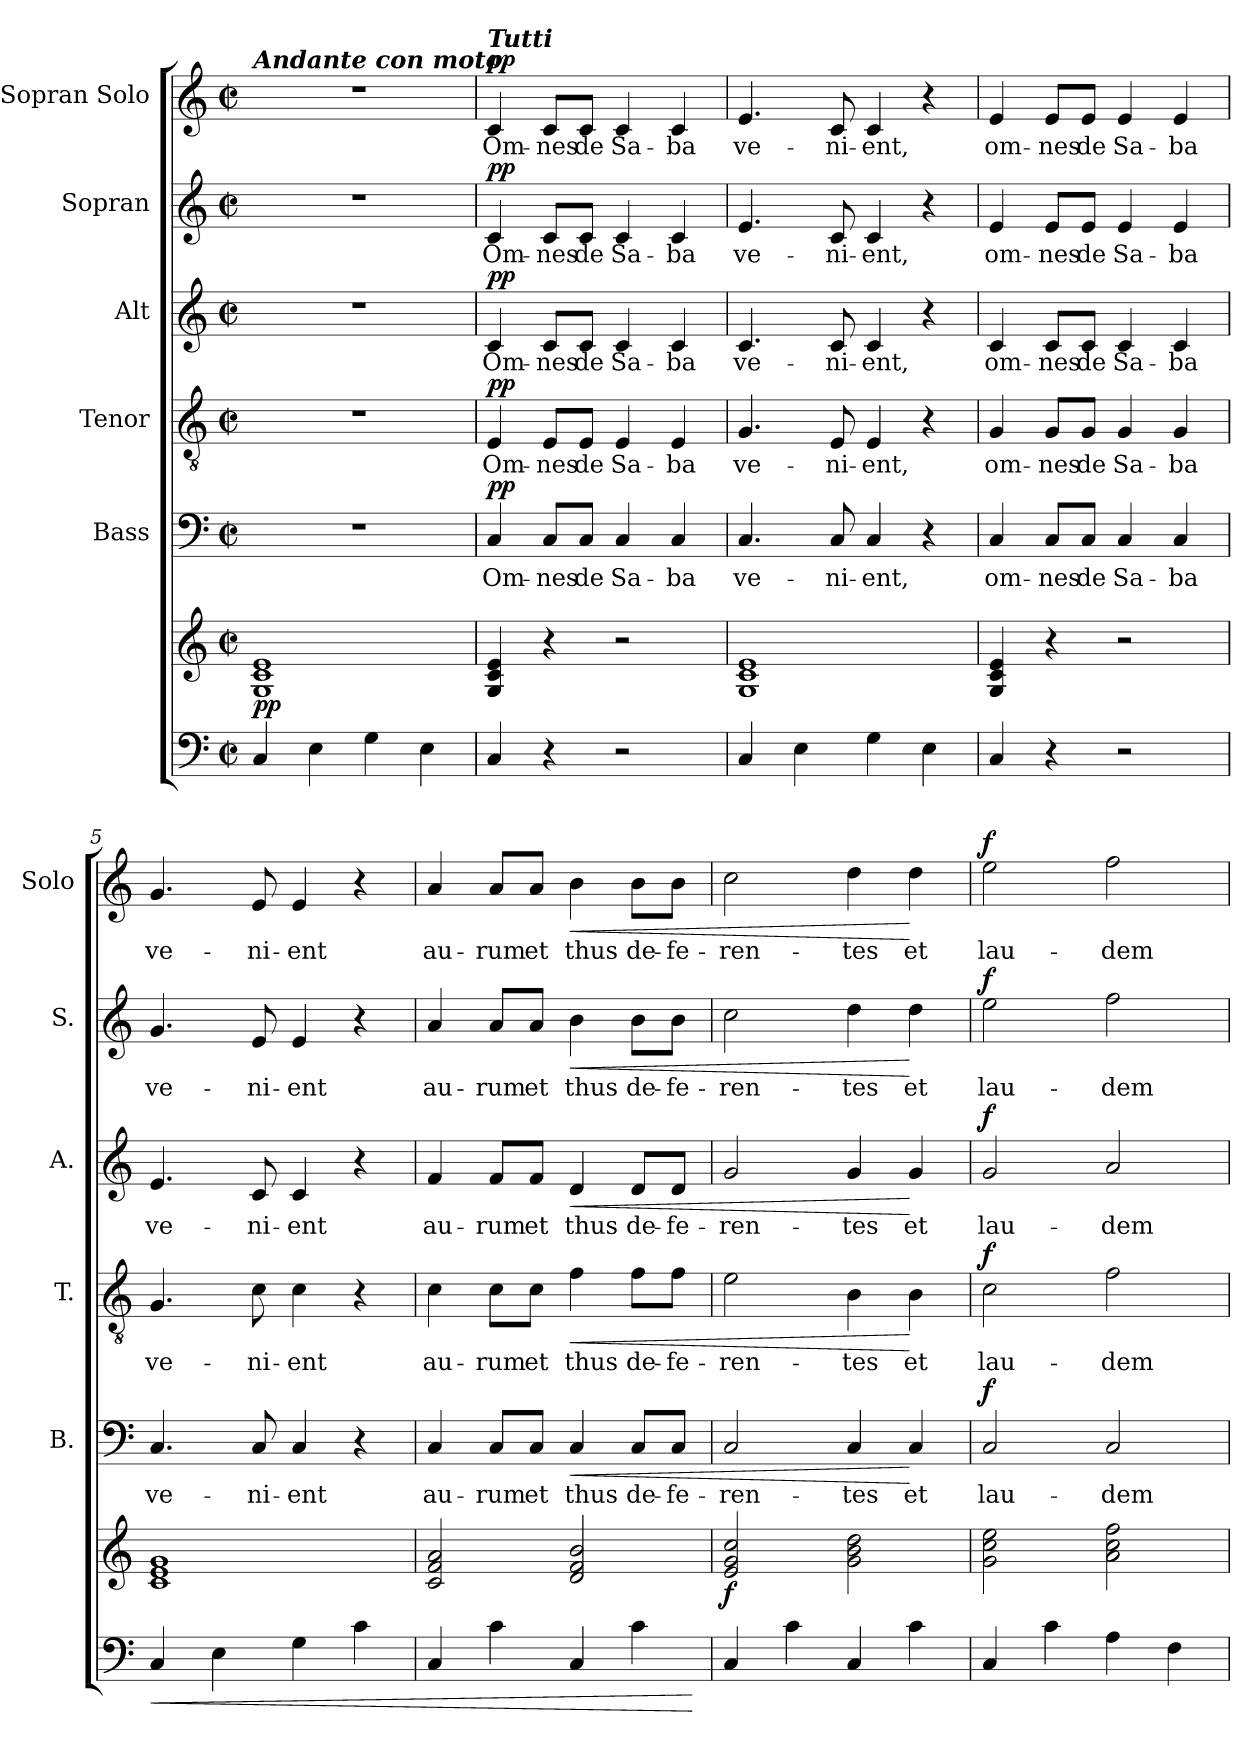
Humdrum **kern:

**kern	**kern	**dynam	**kern	**text	**dynam	**kern	**text	**dynam	**kern	**text	**dynam	**kern	**text	**dynam	**kern	**text	**dynam
*part6	*part6	*part6	*part5	*part5	*part5	*part4	*part4	*part4	*part3	*part3	*part3	*part2	*part2	*part2	*part1	*part1	*part1
*staff7	*staff6	*staff6/7	*staff5	*staff5	*staff5	*staff4	*staff4	*staff4	*staff3	*staff3	*staff3	*staff2	*staff2	*staff2	*staff1	*staff1	*staff1
*	*	*	*I"Bass	*	*	*I"Tenor	*	*	*I"Alt	*	*	*I"Sopran	*	*	*I"Sopran Solo	*	*
*	*	*	*I'B.	*	*	*I'T.	*	*	*I'A.	*	*	*I'S.	*	*	*I'Solo	*	*
*clefF4	*clefG2	*	*clefF4	*	*	*clefGv2	*	*	*clefG2	*	*	*clefG2	*	*	*clefG2	*	*
*k[]	*k[]	*	*k[]	*	*	*k[]	*	*	*k[]	*	*	*k[]	*	*	*k[]	*	*
*C:	*C:	*	*C:	*	*	*C:	*	*	*C:	*	*	*C:	*	*	*C:	*	*
*M2/2	*M2/2	*	*M2/2	*	*	*M2/2	*	*	*M2/2	*	*	*M2/2	*	*	*M2/2	*	*
*met(c|)	*met(c|)	*	*met(c|)	*	*	*met(c|)	*	*	*met(c|)	*	*	*met(c|)	*	*	*met(c|)	*	*
=1	=1	=1	=1	=1	=1	=1	=1	=1	=1	=1	=1	=1	=1	=1	=1	=1	=1
!	!	!	!	!	!	!	!	!	!	!	!	!	!	!	!LO:TX:a:Bi:t=Andante con moto	!	!
!	!	!LO:DY:b	!	!	!	!	!	!	!	!	!	!	!	!	!	!	!
4C/	1G 1c 1e	pp	1r	.	.	1r	.	.	1r	.	.	1r	.	.	1r	.	.
4E\	.	.	.	.	.	.	.	.	.	.	.	.	.	.	.	.	.
4G\	.	.	.	.	.	.	.	.	.	.	.	.	.	.	.	.	.
4E\	.	.	.	.	.	.	.	.	.	.	.	.	.	.	.	.	.
=2	=2	=2	=2	=2	=2	=2	=2	=2	=2	=2	=2	=2	=2	=2	=2	=2	=2
!	!	!	!	!	!	!	!	!	!	!	!	!	!	!	!LO:TX:a:Bi:t=Tutti	!	!
!	!	!	!	!LO:LY:b	!LO:DY:a	!	!LO:LY:b	!LO:DY:a	!	!LO:LY:b	!LO:DY:a	!	!LO:LY:b	!LO:DY:a	!	!LO:LY:b	!LO:DY:a
4C/	4G/ 4c/ 4e/	.	4C/	Om-	pp	4E/	Om-	pp	4c/	Om-	pp	4c/	Om-	pp	4c/	Om-	pp
!	!	!	!	!LO:LY:b	!	!	!LO:LY:b	!	!	!LO:LY:b	!	!	!LO:LY:b	!	!	!LO:LY:b	!
4r	4r	.	8C/L	-nes	.	8E/L	-nes	.	8c/L	-nes	.	8c/L	-nes	.	8c/L	-nes	.
!	!	!	!	!LO:LY:b	!	!	!LO:LY:b	!	!	!LO:LY:b	!	!	!LO:LY:b	!	!	!LO:LY:b	!
.	.	.	8C/J	de	.	8E/J	de	.	8c/J	de	.	8c/J	de	.	8c/J	de	.
!	!	!	!	!LO:LY:b	!	!	!LO:LY:b	!	!	!LO:LY:b	!	!	!LO:LY:b	!	!	!LO:LY:b	!
2r	2r	.	4C/	Sa-	.	4E/	Sa-	.	4c/	Sa-	.	4c/	Sa-	.	4c/	Sa-	.
!	!	!	!	!LO:LY:b	!	!	!LO:LY:b	!	!	!LO:LY:b	!	!	!LO:LY:b	!	!	!LO:LY:b	!
.	.	.	4C/	-ba	.	4E/	-ba	.	4c/	-ba	.	4c/	-ba	.	4c/	-ba	.
=3	=3	=3	=3	=3	=3	=3	=3	=3	=3	=3	=3	=3	=3	=3	=3	=3	=3
!	!	!	!	!LO:LY:b	!	!	!LO:LY:b	!	!	!LO:LY:b	!	!	!LO:LY:b	!	!	!LO:LY:b	!
4C/	1G 1c 1e	.	4.C/	ve-	.	4.G/	ve-	.	4.c/	ve-	.	4.e/	ve-	.	4.e/	ve-	.
4E\	.	.	.	.	.	.	.	.	.	.	.	.	.	.	.	.	.
!	!	!	!	!LO:LY:b	!	!	!LO:LY:b	!	!	!LO:LY:b	!	!	!LO:LY:b	!	!	!LO:LY:b	!
.	.	.	8C/	-ni-	.	8E/	-ni-	.	8c/	-ni-	.	8c/	-ni-	.	8c/	-ni-	.
!	!	!	!	!LO:LY:b	!	!	!LO:LY:b	!	!	!LO:LY:b	!	!	!LO:LY:b	!	!	!LO:LY:b	!
4G\	.	.	4C/	-ent,	.	4E/	-ent,	.	4c/	-ent,	.	4c/	-ent,	.	4c/	-ent,	.
4E\	.	.	4r	.	.	4r	.	.	4r	.	.	4r	.	.	4r	.	.
=4	=4	=4	=4	=4	=4	=4	=4	=4	=4	=4	=4	=4	=4	=4	=4	=4	=4
!	!	!	!	!LO:LY:b	!	!	!LO:LY:b	!	!	!LO:LY:b	!	!	!LO:LY:b	!	!	!LO:LY:b	!
4C/	4G/ 4c/ 4e/	.	4C/	om-	.	4G/	om-	.	4c/	om-	.	4e/	om-	.	4e/	om-	.
!	!	!	!	!LO:LY:b	!	!	!LO:LY:b	!	!	!LO:LY:b	!	!	!LO:LY:b	!	!	!LO:LY:b	!
4r	4r	.	8C/L	-nes	.	8G/L	-nes	.	8c/L	-nes	.	8e/L	-nes	.	8e/L	-nes	.
!	!	!	!	!LO:LY:b	!	!	!LO:LY:b	!	!	!LO:LY:b	!	!	!LO:LY:b	!	!	!LO:LY:b	!
.	.	.	8C/J	de	.	8G/J	de	.	8c/J	de	.	8e/J	de	.	8e/J	de	.
!	!	!	!	!LO:LY:b	!	!	!LO:LY:b	!	!	!LO:LY:b	!	!	!LO:LY:b	!	!	!LO:LY:b	!
2r	2r	.	4C/	Sa-	.	4G/	Sa-	.	4c/	Sa-	.	4e/	Sa-	.	4e/	Sa-	.
!	!	!	!	!LO:LY:b	!	!	!LO:LY:b	!	!	!LO:LY:b	!	!	!LO:LY:b	!	!	!LO:LY:b	!
.	.	.	4C/	-ba	.	4G/	-ba	.	4c/	-ba	.	4e/	-ba	.	4e/	-ba	.
=5	=5	=5	=5	=5	=5	=5	=5	=5	=5	=5	=5	=5	=5	=5	=5	=5	=5
!	!	!LO:HP:b=2	!	!LO:LY:b	!	!	!LO:LY:b	!	!	!LO:LY:b	!	!	!LO:LY:b	!	!	!LO:LY:b	!
4C/	1c 1e 1g	<	4.C/	ve-	.	4.G/	ve-	.	4.e/	ve-	.	4.g/	ve-	.	4.g/	ve-	.
4E\	.	.	.	.	.	.	.	.	.	.	.	.	.	.	.	.	.
!	!	!	!	!LO:LY:b	!	!	!LO:LY:b	!	!	!LO:LY:b	!	!	!LO:LY:b	!	!	!LO:LY:b	!
.	.	.	8C/	-ni-	.	8c\	-ni-	.	8c/	-ni-	.	8e/	-ni-	.	8e/	-ni-	.
!	!	!	!	!LO:LY:b	!	!	!LO:LY:b	!	!	!LO:LY:b	!	!	!LO:LY:b	!	!	!LO:LY:b	!
4G\	.	.	4C/	-ent	.	4c\	-ent	.	4c/	-ent	.	4e/	-ent	.	4e/	-ent	.
4c\	.	.	4r	.	.	4r	.	.	4r	.	.	4r	.	.	4r	.	.
!!LO:LB:g=z
=6	=6	=6	=6	=6	=6	=6	=6	=6	=6	=6	=6	=6	=6	=6	=6	=6	=6
!	!	!	!	!LO:LY:b	!	!	!LO:LY:b	!	!	!LO:LY:b	!	!	!LO:LY:b	!	!	!LO:LY:b	!
4C/	2c/ 2f/ 2a/	.	4C/	au-	.	4c\	au-	.	4f/	au-	.	4a/	au-	.	4a/	au-	.
!	!	!	!	!LO:LY:b	!	!	!LO:LY:b	!	!	!LO:LY:b	!	!	!LO:LY:b	!	!	!LO:LY:b	!
4c\	.	.	8C/L	-rum	.	8c\L	-rum	.	8f/L	-rum	.	8a/L	-rum	.	8a/L	-rum	.
!	!	!	!	!LO:LY:b	!	!	!LO:LY:b	!	!	!LO:LY:b	!	!	!LO:LY:b	!	!	!LO:LY:b	!
.	.	.	8C/J	et	.	8c\J	et	.	8f/J	et	.	8a/J	et	.	8a/J	et	.
!	!	!	!	!LO:LY:b	!LO:HP:b	!	!LO:LY:b	!LO:HP:b	!	!LO:LY:b	!LO:HP:b	!	!LO:LY:b	!LO:HP:b	!	!LO:LY:b	!LO:HP:b
4C/	2d/ 2f/ 2b/	.	4C/	thus	<	4f\	thus	<	4d/	thus	<	4b\	thus	<	4b\	thus	<
!	!	!	!	!LO:LY:b	!	!	!LO:LY:b	!	!	!LO:LY:b	!	!	!LO:LY:b	!	!	!LO:LY:b	!
4c\	.	.	8C/L	de-	.	8f\L	de-	.	8d/L	de-	.	8b\L	de-	.	8b\L	de-	.
!	!	!	!	!LO:LY:b	!	!	!LO:LY:b	!	!	!LO:LY:b	!	!	!LO:LY:b	!	!	!LO:LY:b	!
.	.	.	8C/J	-fe-	.	8f\J	-fe-	.	8d/J	-fe-	.	8b\J	-fe-	.	8b\J	-fe-	.
.	.	[	.	.	.	.	.	.	.	.	.	.	.	.	.	.	.
=7	=7	=7	=7	=7	=7	=7	=7	=7	=7	=7	=7	=7	=7	=7	=7	=7	=7
!	!	!LO:DY:b	!	!LO:LY:b	!	!	!LO:LY:b	!	!	!LO:LY:b	!	!	!LO:LY:b	!	!	!LO:LY:b	!
4C/	2e/ 2g/ 2cc/	f	2C/	-ren-	.	2e\	-ren-	.	2g/	-ren-	.	2cc\	-ren-	.	2cc\	-ren-	.
4c\	.	.	.	.	.	.	.	.	.	.	.	.	.	.	.	.	.
!	!	!	!	!LO:LY:b	!	!	!LO:LY:b	!	!	!LO:LY:b	!	!	!LO:LY:b	!	!	!LO:LY:b	!
4C/	2g\ 2b\ 2dd\	.	4C/	-tes	.	4B\	-tes	.	4g/	-tes	.	4dd\	-tes	.	4dd\	-tes	.
!	!	!	!	!LO:LY:b	!	!	!LO:LY:b	!	!	!LO:LY:b	!	!	!LO:LY:b	!	!	!LO:LY:b	!
4c\	.	.	4C/	et	[	4B\	et	[	4g/	et	[	4dd\	et	[	4dd\	et	[
=8	=8	=8	=8	=8	=8	=8	=8	=8	=8	=8	=8	=8	=8	=8	=8	=8	=8
!	!	!	!	!LO:LY:b	!LO:DY:a	!	!LO:LY:b	!LO:DY:a	!	!LO:LY:b	!LO:DY:a	!	!LO:LY:b	!LO:DY:a	!	!LO:LY:b	!LO:DY:a
4C/	2g\ 2cc\ 2ee\	.	2C/	lau-	f	2c\	lau-	f	2g/	lau-	f	2ee\	lau-	f	2ee\	lau-	f
4c\	.	.	.	.	.	.	.	.	.	.	.	.	.	.	.	.	.
!	!	!	!	!LO:LY:b	!	!	!LO:LY:b	!	!	!LO:LY:b	!	!	!LO:LY:b	!	!	!LO:LY:b	!
4A\	2a\ 2cc\ 2ff\	.	2C/	-dem	.	2f\	-dem	.	2a/	-dem	.	2ff\	-dem	.	2ff\	-dem	.
4F\	.	.	.	.	.	.	.	.	.	.	.	.	.	.	.	.	.
=	=	=	=	=	=	=	=	=	=	=	=	=	=	=	=	=	=
*-	*-	*-	*-	*-	*-	*-	*-	*-	*-	*-	*-	*-	*-	*-	*-	*-	*-
